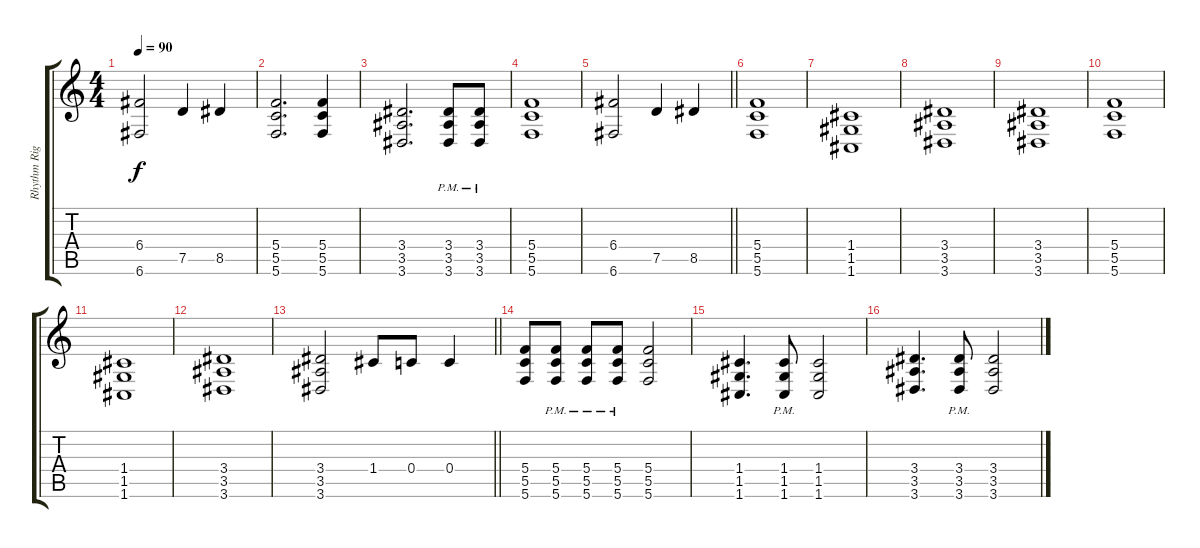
\track ("Rhythm Right" "Rhythm Rig") {instrument distortionguitar}
\staff {score tabs}
\tuning (D4 A3 F3 C3 G2 C2) {hide}
\ts (4 4)
\tempo 90
\clef g2
\ks c
(6.4 6.6).2{dy f} 7.5.4 8.5.4 |
(5.4 5.5 5.6).2{d} (5.4 5.5 5.6).4 |
(3.4 3.5 3.6).2{d} (3.4{pm} 3.5{pm} 3.6{pm}).8 (3.4{pm} 3.5{pm} 3.6{pm}).8 |
(5.4 5.5 5.6).1 |
\barLineRight lightlight
(6.4 6.6).2 7.5.4 8.5.4 |
(5.4 5.5 5.6).1 |
(1.4 1.5 1.6).1 |
(3.4 3.5 3.6).1 |
(3.4 3.5 3.6).1 |
(5.4 5.5 5.6).1 |
(1.4 1.5 1.6).1 |
(3.4 3.5 3.6).1 |
\barLineRight lightlight
(3.4 3.5 3.6).2 1.4.8 0.4.8 0.4.4 |
(5.4 5.5 5.6).8 (5.4{pm} 5.5{pm} 5.6{pm}).8 (5.4{pm} 5.5{pm} 5.6{pm}).8 (5.4{pm} 5.5{pm} 5.6{pm}).8 (5.4 5.5 5.6).2 |
(1.4 1.5 1.6).4{d} (1.4{pm} 1.5{pm} 1.6{pm}).8 (1.4 1.5 1.6).2 |
(3.4 3.5 3.6).4{d} (3.4{pm} 3.5{pm} 3.6{pm}).8 (3.4 3.5 3.6).2
